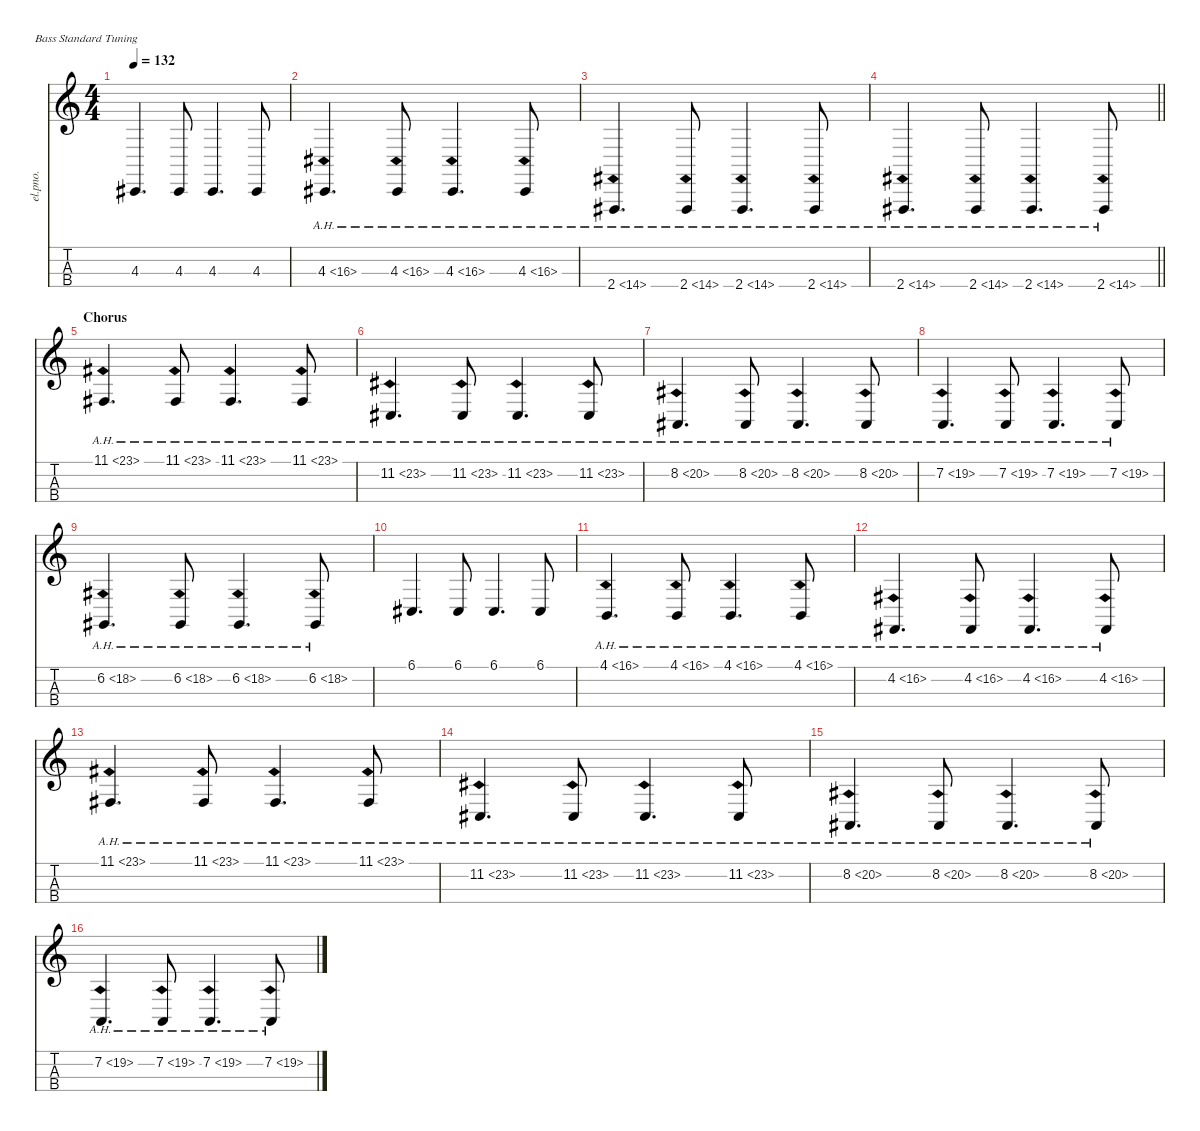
\defaultSystemsLayout 4
\hideDynamics
\bracketExtendMode nobrackets
\otherSystemsTrackNameOrientation horizontal
\track ("Keys LH" "el.pno.") {instrument electricpiano1}
\staff {score tabs}
\tuning (G2 D2 A1 E1)
\ts (4 4)
\tempo 132
\clef g2
\ks c
4.3{acc #}.4{d dy f beam Up} 4.3{acc #}.8{beam Up} 4.3{acc #}.4{d beam Up} 4.3{acc #}.8{beam Up} |
4.3{ah 12 acc #}.4{d beam Up} 4.3{ah 12 acc #}.8{beam Up} 4.3{ah 12 acc #}.4{d beam Up} 4.3{ah 12 acc #}.8{beam Up} |
2.4{ah 12 acc #}.4{d beam Up} 2.4{ah 12 acc #}.8{beam Up} 2.4{ah 12 acc #}.4{d beam Up} 2.4{ah 12 acc #}.8{beam Up} |
\barLineRight lightlight
2.4{ah 12 acc #}.4{d beam Up} 2.4{ah 12 acc #}.8{beam Up} 2.4{ah 12 acc #}.4{d beam Up} 2.4{ah 12 acc #}.8{beam Up} |
\section ("" "Chorus")
11.1{ah 12 acc #}.4{d beam Up} 11.1{ah 12 acc #}.8{beam Up} 11.1{ah 12 acc #}.4{d beam Up} 11.1{ah 12 acc #}.8{beam Up} |
11.2{ah 12 acc #}.4{d beam Up} 11.2{ah 12 acc #}.8{beam Up} 11.2{ah 12 acc #}.4{d beam Up} 11.2{ah 12 acc #}.8{beam Up} |
8.2{ah 12 acc #}.4{d beam Up} 8.2{ah 12 acc #}.8{beam Up} 8.2{ah 12 acc #}.4{d beam Up} 8.2{ah 12 acc #}.8{beam Up} |
7.2{ah 12}.4{d beam Up} 7.2{ah 12}.8{beam Up} 7.2{ah 12}.4{d beam Up} 7.2{ah 12}.8{beam Up} |
6.2{ah 12 acc #}.4{d beam Up} 6.2{ah 12 acc #}.8{beam Up} 6.2{ah 12 acc #}.4{d beam Up} 6.2{ah 12 acc #}.8{beam Up} |
6.1{acc #}.4{d beam Up} 6.1{acc #}.8{beam Up} 6.1{acc #}.4{d beam Up} 6.1{acc #}.8{beam Up} |
4.1{ah 12}.4{d beam Up} 4.1{ah 12}.8{beam Up} 4.1{ah 12}.4{d beam Up} 4.1{ah 12}.8{beam Up} |
4.2{ah 12 acc #}.4{d beam Up} 4.2{ah 12 acc #}.8{beam Up} 4.2{ah 12 acc #}.4{d beam Up} 4.2{ah 12 acc #}.8{beam Up} |
11.1{ah 12 acc #}.4{d beam Up} 11.1{ah 12 acc #}.8{beam Up} 11.1{ah 12 acc #}.4{d beam Up} 11.1{ah 12 acc #}.8{beam Up} |
11.2{ah 12 acc #}.4{d beam Up} 11.2{ah 12 acc #}.8{beam Up} 11.2{ah 12 acc #}.4{d beam Up} 11.2{ah 12 acc #}.8{beam Up} |
8.2{ah 12 acc #}.4{d beam Up} 8.2{ah 12 acc #}.8{beam Up} 8.2{ah 12 acc #}.4{d beam Up} 8.2{ah 12 acc #}.8{beam Up} |
7.2{ah 12}.4{d beam Up} 7.2{ah 12}.8{beam Up} 7.2{ah 12}.4{d beam Up} 7.2{ah 12}.8{beam Up}
